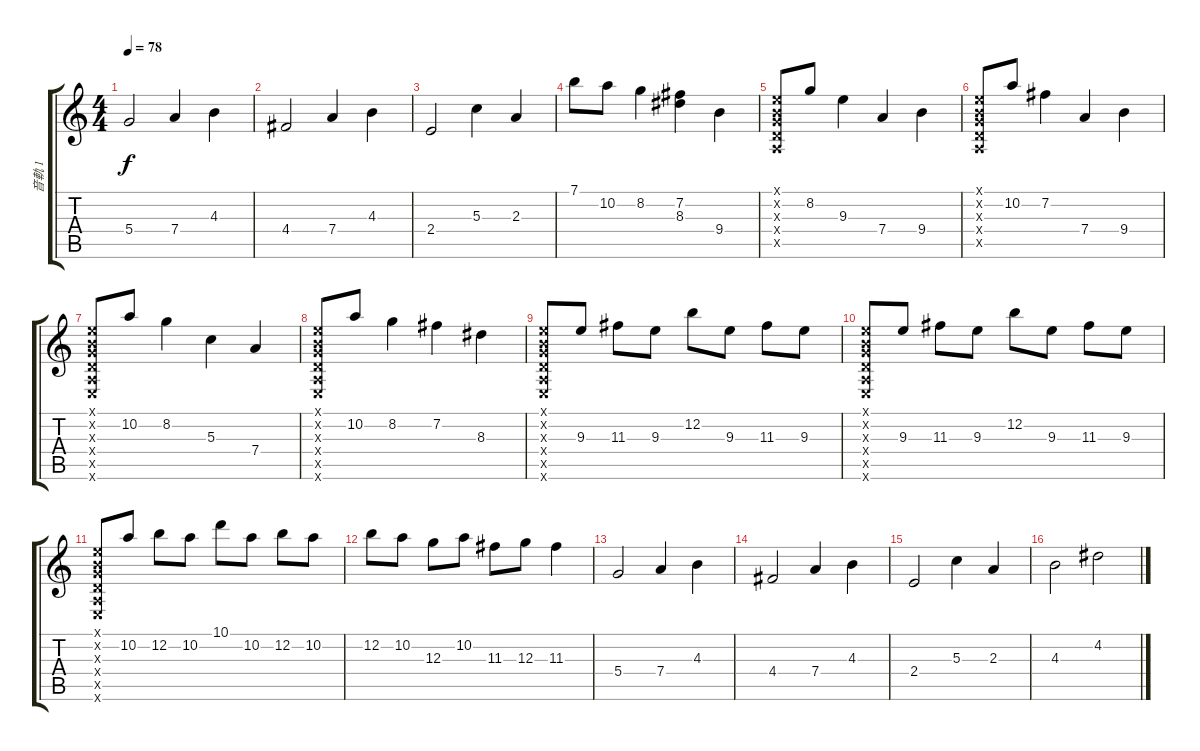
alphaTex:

\track ("音軌 1" "音軌 1") {instrument electricguitarjazz}
\staff {score tabs}
\tuning (E4 B3 G3 D3 A2 E2) {hide}
\ts (4 4)
\tempo 78
\clef g2
\ks c
5.4.2{dy f instrument electricguitarjazz} 7.4.4 4.3.4 |
4.4.2 7.4.4 4.3.4 |
2.4.2 5.3.4 2.3.4 |
7.1.8{instrument overdrivenguitar} 10.2.8 8.2.4 (7.2 8.3).4 9.4.4 |
(0.1{x} 0.2{x} 0.3{x} 0.4{x} 0.5{x}).8 8.2.8 9.3.4 7.4.4 9.4.4 |
(0.1{x} 0.2{x} 0.3{x} 0.4{x} 0.5{x}).8 10.2.8 7.2.4 7.4.4 9.4.4 |
(0.1{x} 0.2{x} 0.3{x} 0.4{x} 0.5{x} 0.6{x}).8 10.2.8 8.2.4 5.3.4 7.4.4 |
(0.1{x} 0.2{x} 0.3{x} 0.4{x} 0.5{x} 0.6{x}).8 10.2.8 8.2.4 7.2.4 8.3.4 |
(0.1{x} 0.2{x} 0.3{x} 0.4{x} 0.5{x} 0.6{x}).8 9.3.8 11.3.8 9.3.8 12.2.8 9.3.8 11.3.8 9.3.8 |
(0.1{x} 0.2{x} 0.3{x} 0.4{x} 0.5{x} 0.6{x}).8 9.3.8 11.3.8 9.3.8 12.2.8 9.3.8 11.3.8 9.3.8 |
(0.1{x} 0.2{x} 0.3{x} 0.4{x} 0.5{x} 0.6{x}).8 10.2.8 12.2.8 10.2.8 10.1.8 10.2.8 12.2.8 10.2.8 |
12.2.8 10.2.8 12.3.8 10.2.8 11.3.8 12.3.8 11.3.4 |
5.4.2{instrument electricguitarjazz} 7.4.4 4.3.4 |
4.4.2 7.4.4 4.3.4 |
2.4.2 5.3.4 2.3.4 |
4.3.2 4.2.2
